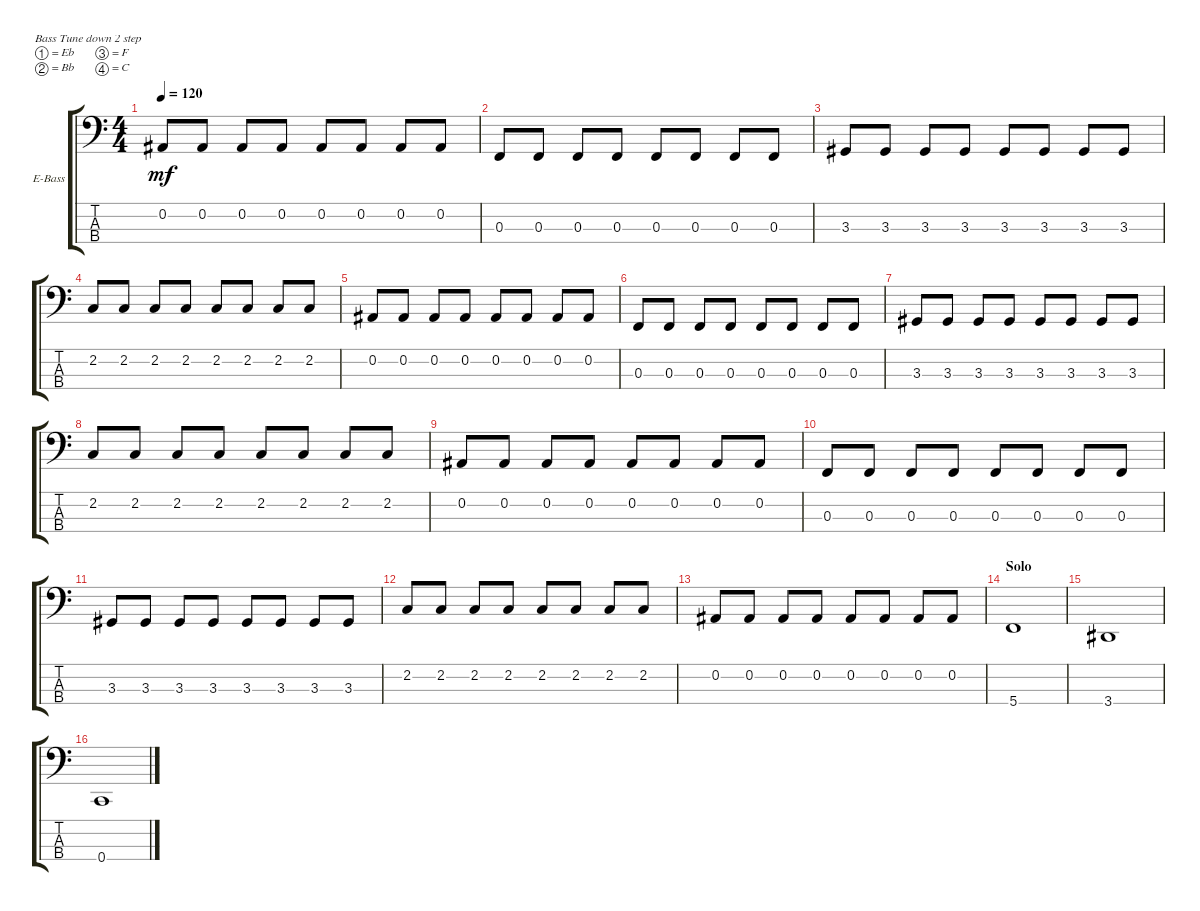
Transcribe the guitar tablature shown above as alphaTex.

\bracketExtendMode groupsimilarinstruments
\firstSystemTrackNameOrientation horizontal
\otherSystemsTrackNameOrientation horizontal
\track ("Electric Bass" "E-Bass") {instrument electricbassfinger}
\staff {score tabs}
\tuning (Eb2 Bb1 F1 C1)
\ts (4 4)
\tempo 120
\clef f4
\ks c
0.2.8{dy mf} 0.2.8 0.2.8 0.2.8 0.2.8 0.2.8 0.2.8 0.2.8 |
0.3.8 0.3.8 0.3.8 0.3.8 0.3.8 0.3.8 0.3.8 0.3.8 |
3.3.8 3.3.8 3.3.8 3.3.8 3.3.8 3.3.8 3.3.8 3.3.8 |
2.2.8 2.2.8 2.2.8 2.2.8 2.2.8 2.2.8 2.2.8 2.2.8 |
0.2.8 0.2.8 0.2.8 0.2.8 0.2.8 0.2.8 0.2.8 0.2.8 |
0.3.8 0.3.8 0.3.8 0.3.8 0.3.8 0.3.8 0.3.8 0.3.8 |
3.3.8 3.3.8 3.3.8 3.3.8 3.3.8 3.3.8 3.3.8 3.3.8 |
2.2.8 2.2.8 2.2.8 2.2.8 2.2.8 2.2.8 2.2.8 2.2.8 |
0.2.8 0.2.8 0.2.8 0.2.8 0.2.8 0.2.8 0.2.8 0.2.8 |
0.3.8 0.3.8 0.3.8 0.3.8 0.3.8 0.3.8 0.3.8 0.3.8 |
3.3.8 3.3.8 3.3.8 3.3.8 3.3.8 3.3.8 3.3.8 3.3.8 |
2.2.8 2.2.8 2.2.8 2.2.8 2.2.8 2.2.8 2.2.8 2.2.8 |
0.2.8 0.2.8 0.2.8 0.2.8 0.2.8 0.2.8 0.2.8 0.2.8 |
\section ("" "Solo")
5.4.1 |
3.4.1 |
0.4.1
